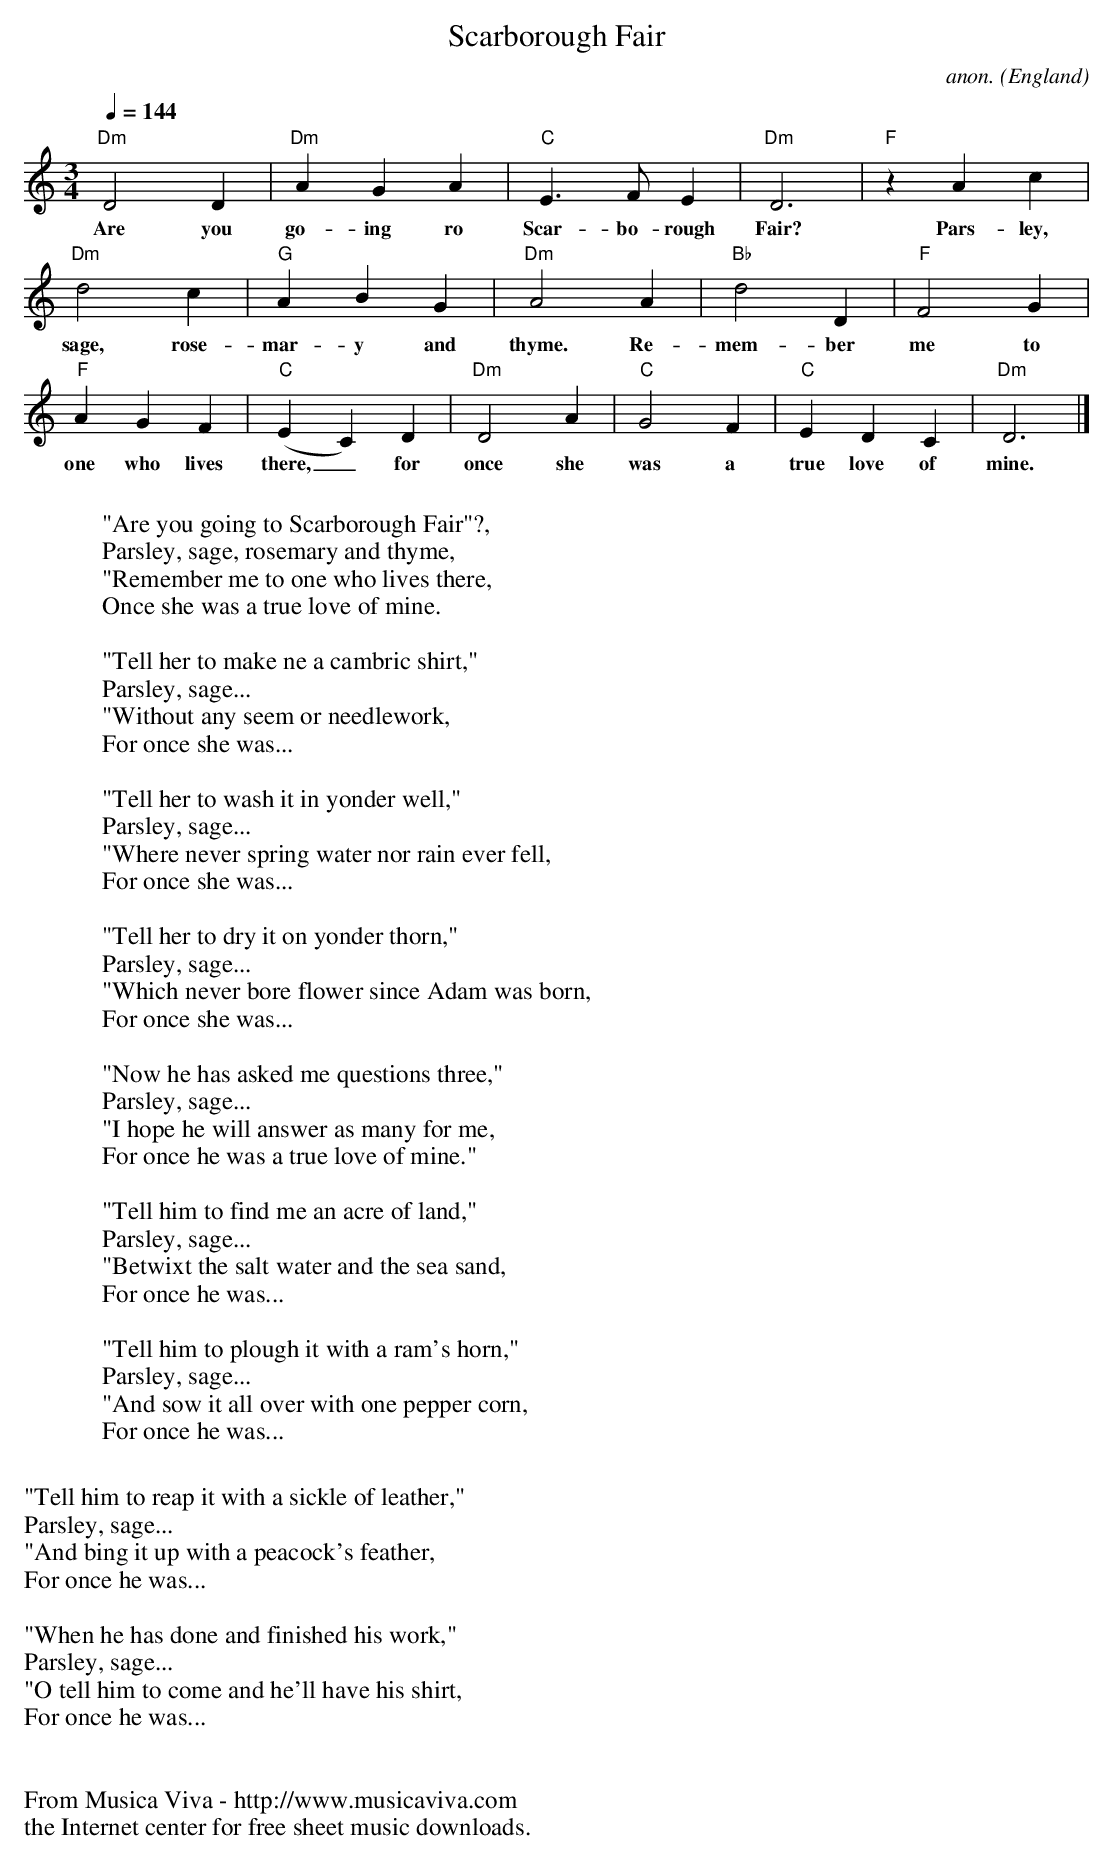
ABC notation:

X:1
T:Scarborough Fair
C:anon.
O:England
M:3/4
L:1/4
Q:1/4=144
K:Ddor
"Dm"D2D|"Dm"AGA|"C"E>FE|"Dm"D3|"F"z Ac|
w:Are you go-ing ro Scar-bo-rough Fair? Pars-ley,
"Dm"d2c|"G"ABG|"Dm"A2 A|"Bb"d2D|"F"F2G|
w:sage, rose-mar-y and thyme. Re-mem-ber me to
"F"AGF|"C"(EC)D|"Dm"D2A|"C"G2F|"C"EDC|"Dm"D3|]
w: one who lives there,_ for once she was a true love of mine.
W:
W:"Are you going to Scarborough Fair"?,
W:  Parsley, sage, rosemary and thyme,
W:"Remember me to one who lives there,
W:  Once she was a true love of mine.
W:
W:"Tell her to make ne a cambric shirt,"
W:  Parsley, sage...
W:"Without any seem or needlework,
W:  For once she was...
W:
W:"Tell her to wash it in yonder well,"
W:  Parsley, sage...
W:"Where never spring water nor rain ever fell,
W:  For once she was...
W:
W:"Tell her to dry it on yonder thorn,"
W:  Parsley, sage...
W:"Which never bore flower since Adam was born,
W:  For once she was...
W:
W:"Now he has asked me questions three,"
W:  Parsley, sage...
W:"I hope he will answer as many for me,
W:  For once he was a true love of mine."
W:
W:"Tell him to find me an acre of land,"
W:  Parsley, sage...
W:"Betwixt the salt water and the sea sand,
W:  For once he was...
W:
W:"Tell him to plough it with a ram's horn,"
W:  Parsley, sage...
W:"And sow it all over with one pepper corn,
W:  For once he was...
W:
W:"Tell him to reap it with a sickle of leather,"
W:  Parsley, sage...
W:"And bing it up with a peacock's feather,
W:  For once he was...
W:
W:"When he has done and finished his work,"
W:  Parsley, sage...
W:"O tell him to come and he'll have his shirt,
W:  For once he was...
W:
W:
W:  From Musica Viva - http://www.musicaviva.com
W:  the Internet center for free sheet music downloads.
